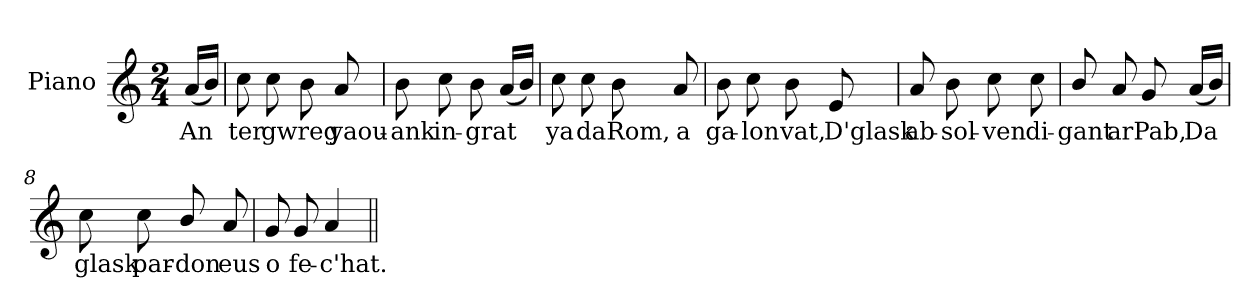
**kern	**text
*part1	*part1
*staff1	*staff1
*I"Piano	*
*I'Pno	*
*clefG2	*
*k[]	*
*M2/4	*
*MM100	*
=1	=1
(<16a/LL	An
16b/JJ)	.
=2	=2
8cc\	ter
8cc\	gwreg
8b\	.
8a/	yaou-
=3	=3
8b\	-ank
8cc\	in-
8b\	-grat
(<16a/LL	.
16b/JJ)	.
=4	=4
8cc\	ya
8cc\	da
8b\	Rom,
8a/	a
=5	=5
8b\	ga-
8cc\	-lon
8b\	vat,
8e/	D'glask
=6	=6
8a/	ab-
8b\	-sol-
8cc\	-ven
8cc\	di-
=7	=7
8b/	-gant
8a/	ar
8g/	Pab,
(<16a/LL	Da
16b/JJ)	.
=8	=8
8cc\	glask
8cc\	par-
8b/	-don
8a/	eus
=9	=9
8g/	o
8g/	fe-
4a/	-c'hat.
=||	=||
*-	*-
